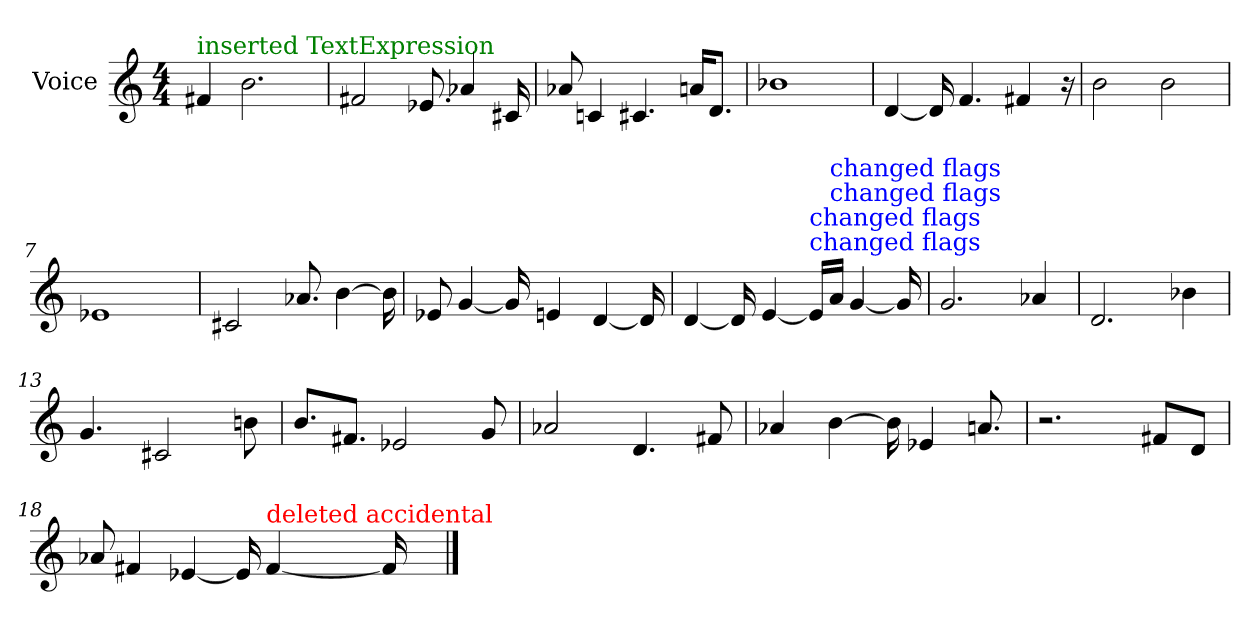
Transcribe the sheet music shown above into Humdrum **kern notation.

**kern
*part1
*staff1
*I"Voice
*I'Voice
*clefG2
*M4/4
=1
!LO:TX:color=#008000:t=inserted TextExpression
4f#X/
2.b\
=2
2f#X/
8.e-X/
4a-X/
16c#X/
=3
8a-X/
4cn/
4.c#X/
16an/KL
8.d/J
=4
1b-X
=5
[<4d/
16d/]
4.f/
4f#X/
16ra
=6
2b\
2b\
=7
1e-X
=8
2c#X/
8.a-X/
[>4b\
16b\]
!!LO:LB:g=z
=9
8e-X/
[<4g/
16g/]
4en/
[<4d/
16d/]
=10
[<4d/
16d/]
[<4e/
!LO:TX:color=#0000FF:t=changed flags
!LO:TX:color=#0000FF:t=changed flags
16ei/LL]
!LO:TX:color=#0000FF:t=changed flags
!LO:TX:color=#0000FF:t=changed flags
16ai/JJ
[<4g/
16g/]
=11
2.g/
4a-X/
=12
2.d/
4b-X\
=13
4.g/
2c#X/
8bn\
=14
8.b/L
8.f#X/J
2e-X/
8g/
=15
2a-X/
4.d/
8f#X/
!!LO:LB:g=z
=16
4a-X/
[>4b\
16b\]
4e-X/
8.an/
=17
2.rcc
8f#X/L
8d/J
=18
8a-X/
4f#X/
[<4e-X/
16e-/]
!LO:TX:color=#FF0000:t=deleted accidental
[<4f#j/
16f#/]
==
*-
